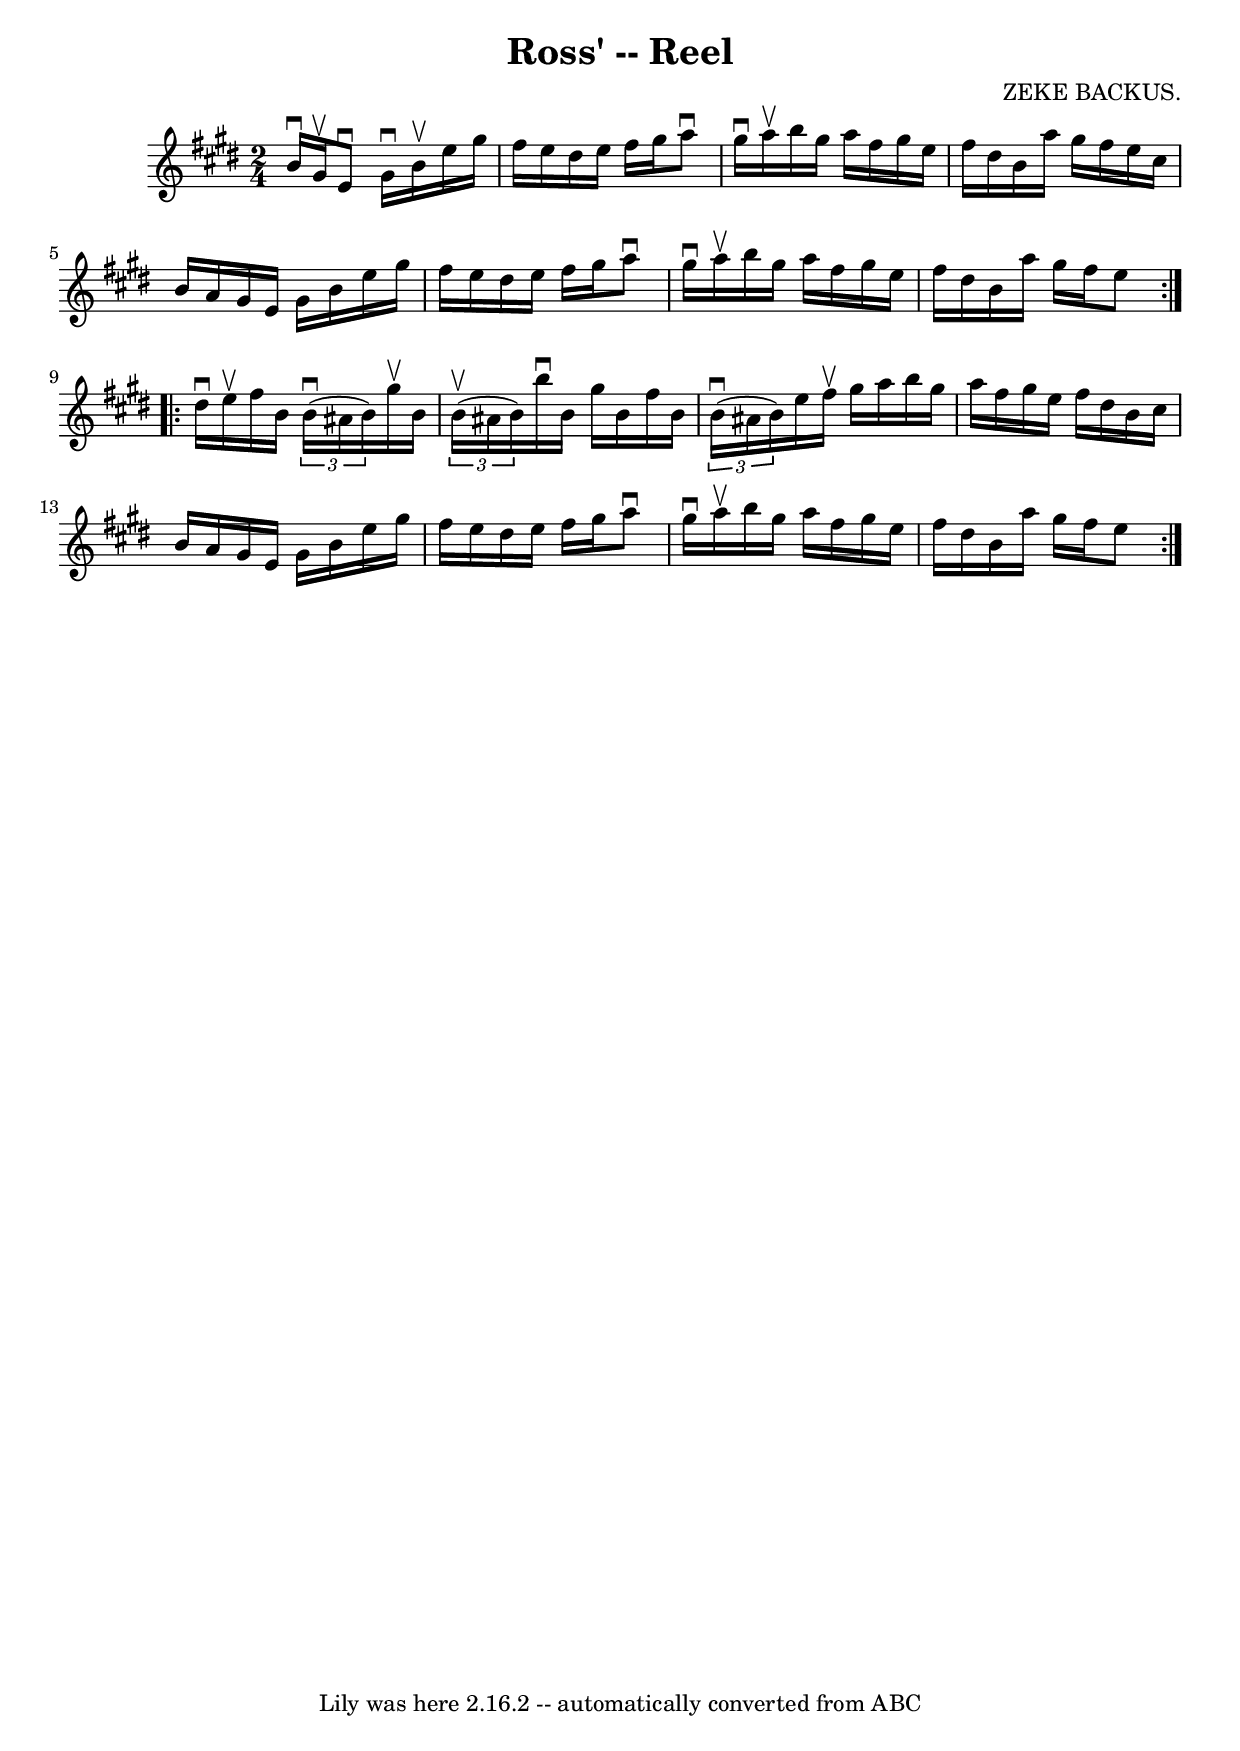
\version "2.16.2"
\include "Mammoth.ily"
\header {
  %% book = "Ryan's Mammoth Collection"
  composer = "ZEKE BACKUS."
  crossRefNumber = "1"
  footnotes = "\\\\317"
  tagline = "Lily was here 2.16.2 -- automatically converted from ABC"
  title = "Ross' -- Reel"

}
voicedefault =  {



  \repeat volta 2 {

    \time 2/4 
    \key e \major
    b'16^\downbow gis'16^\upbow |
    e'8^\downbow gis'16^\downbow b'16^\upbow e''16 gis''16 fis''16    
    e''16    |
    dis''16 e''16 fis''16 gis''16 a''8^\downbow   
    gis''16^\downbow a''16^\upbow   |
    b''16 gis''16 a''16    
    fis''16 gis''16 e''16 fis''16 dis''16    |
    b'16 a''16   
    gis''16 fis''16 e''16 cis''16 b'16 a'16    |
    gis'16  
    e'16 gis'16 b'16 e''16 gis''16 fis''16 e''16    |
    
    dis''16 e''16 fis''16 gis''16 a''8^\downbow gis''16^\downbow   
    a''16^\upbow   |
    b''16 gis''16 a''16 fis''16 gis''16    
    e''16 fis''16 dis''16    |
    b'16 a''16 gis''16 fis''16   
    e''8  
  }     
  \repeat volta 2 {
    dis''16^\downbow e''16^\upbow |
    
    fis''16 b'16    \times 2/3 { b'16^\downbow(ais'16 b'16) 
			       }   
    gis''16^\upbow b'16    \times 2/3 { b'16^\upbow(ais'16 b'16) 
				      }    |
    b''16^\downbow b'16 gis''16 b'16 fis''16 b'16    
    \times 2/3 { b'16^\downbow(ais'16 b'16) 
	       }   |
    e''16    
    fis''16^\upbow gis''16 a''16 b''16 gis''16 a''16 fis''16     |
    gis''16 e''16 fis''16 dis''16 b'16 cis''16 b'16  
    a'16    |
    gis'16 e'16 gis'16 b'16 e''16 gis''16    
    fis''16 e''16    |
    dis''16 e''16 fis''16 gis''16 a''8^\downbow gis''16^\downbow a''16^\upbow   |
    b''16 gis''16    
    a''16 fis''16 gis''16 e''16 fis''16 dis''16    |
    b'16   
    a''16 gis''16 fis''16 e''8  
  }   

}

\score{
  <<

    \context Staff="default"
    {
      \voicedefault 
      
    }

  >>
  \layout {
    
  }
  \midi {
  }

}
